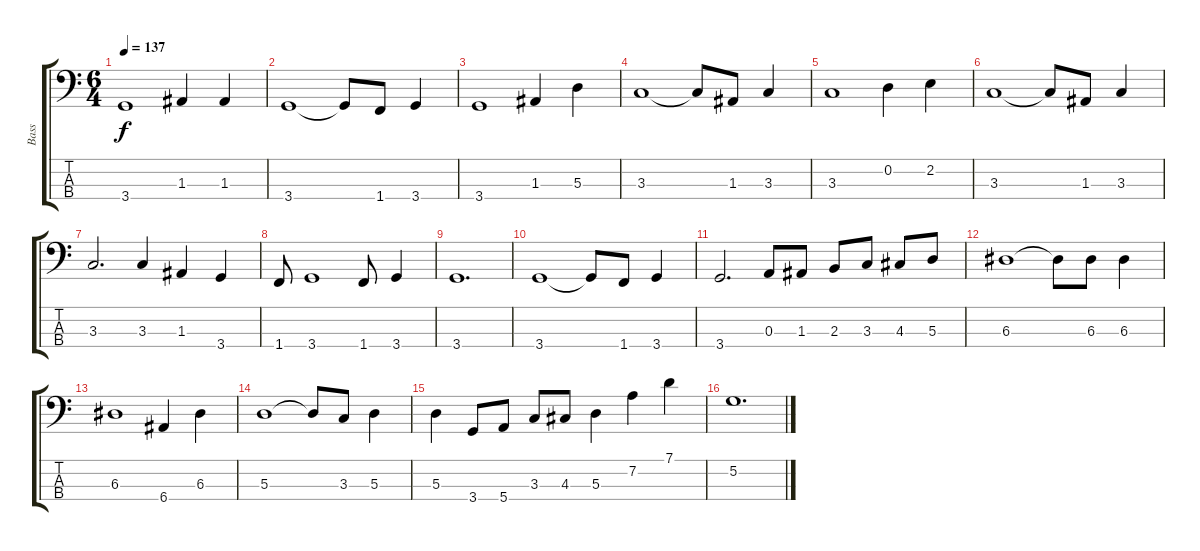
\track ("Bass" "Bass") {instrument electricbasspick}
\staff {score tabs}
\tuning (G2 D2 A1 E1) {hide}
\ts (6 4)
\tempo 137
\clef f4
\ks c
3.4.1{dy f} 1.3.4 1.3.4 |
3.4.1 3.4{t}.8 1.4.8 3.4.4 |
3.4.1 1.3.4 5.3.4 |
3.3.1 3.3{t}.8 1.3.8 3.3.4 |
3.3.1 0.2.4 2.2.4 |
3.3.1 3.3{t}.8 1.3.8 3.3.4 |
3.3.2{d} 3.3.4 1.3.4 3.4.4 |
1.4.8 3.4.1 1.4.8 3.4.4 |
3.4.1{d} |
3.4.1 3.4{t}.8 1.4.8 3.4.4 |
3.4.2{d} 0.3.8 1.3.8 2.3.8 3.3.8 4.3.8 5.3.8 |
6.3.1 6.3{t}.8 6.3.8 6.3.4 |
6.3.1 6.4.4 6.3.4 |
5.3.1 5.3{t}.8 3.3.8 5.3.4 |
5.3.4 3.4.8 5.4.8 3.3.8 4.3.8 5.3.4 7.2.4 7.1.4 |
5.2.1{d}
